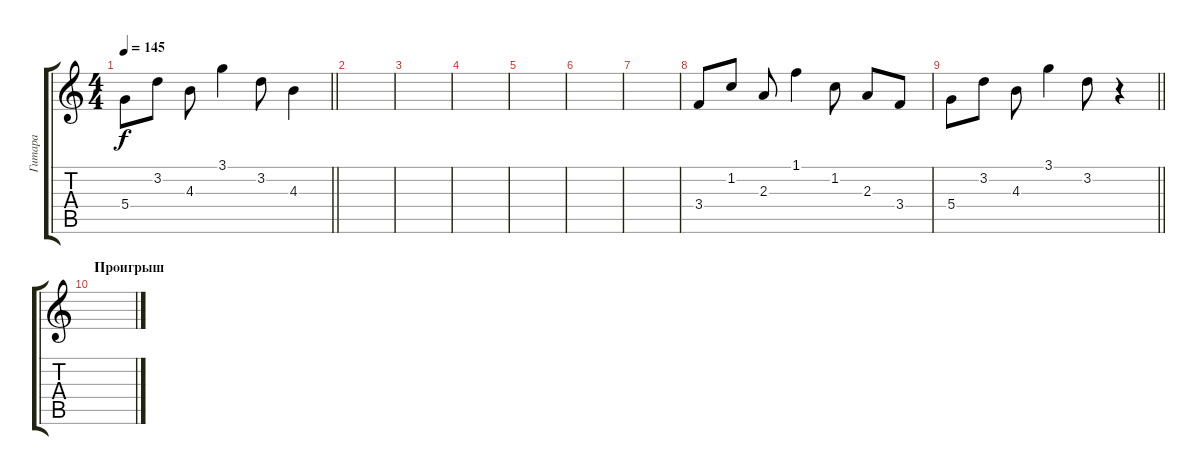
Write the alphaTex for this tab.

\track ("Гитара" "Гитара") {instrument distortionguitar}
\staff {score tabs}
\tuning (E4 B3 G3 D3 A2 E2) {hide}
\ts (4 4)
\tempo 145
\clef g2
\barLineRight lightlight
\ks c
5.4.8{dy f} 3.2.8 4.3.8 3.1.4 3.2.8 4.3.4 |
|
|
|
|
|
|
3.4.8 1.2.8 2.3.8 1.1.4 1.2.8 2.3.8 3.4.8 |
\barLineRight lightlight
5.4.8 3.2.8 4.3.8 3.1.4 3.2.8 r.4 |
\section ("" "Проигрыш")
